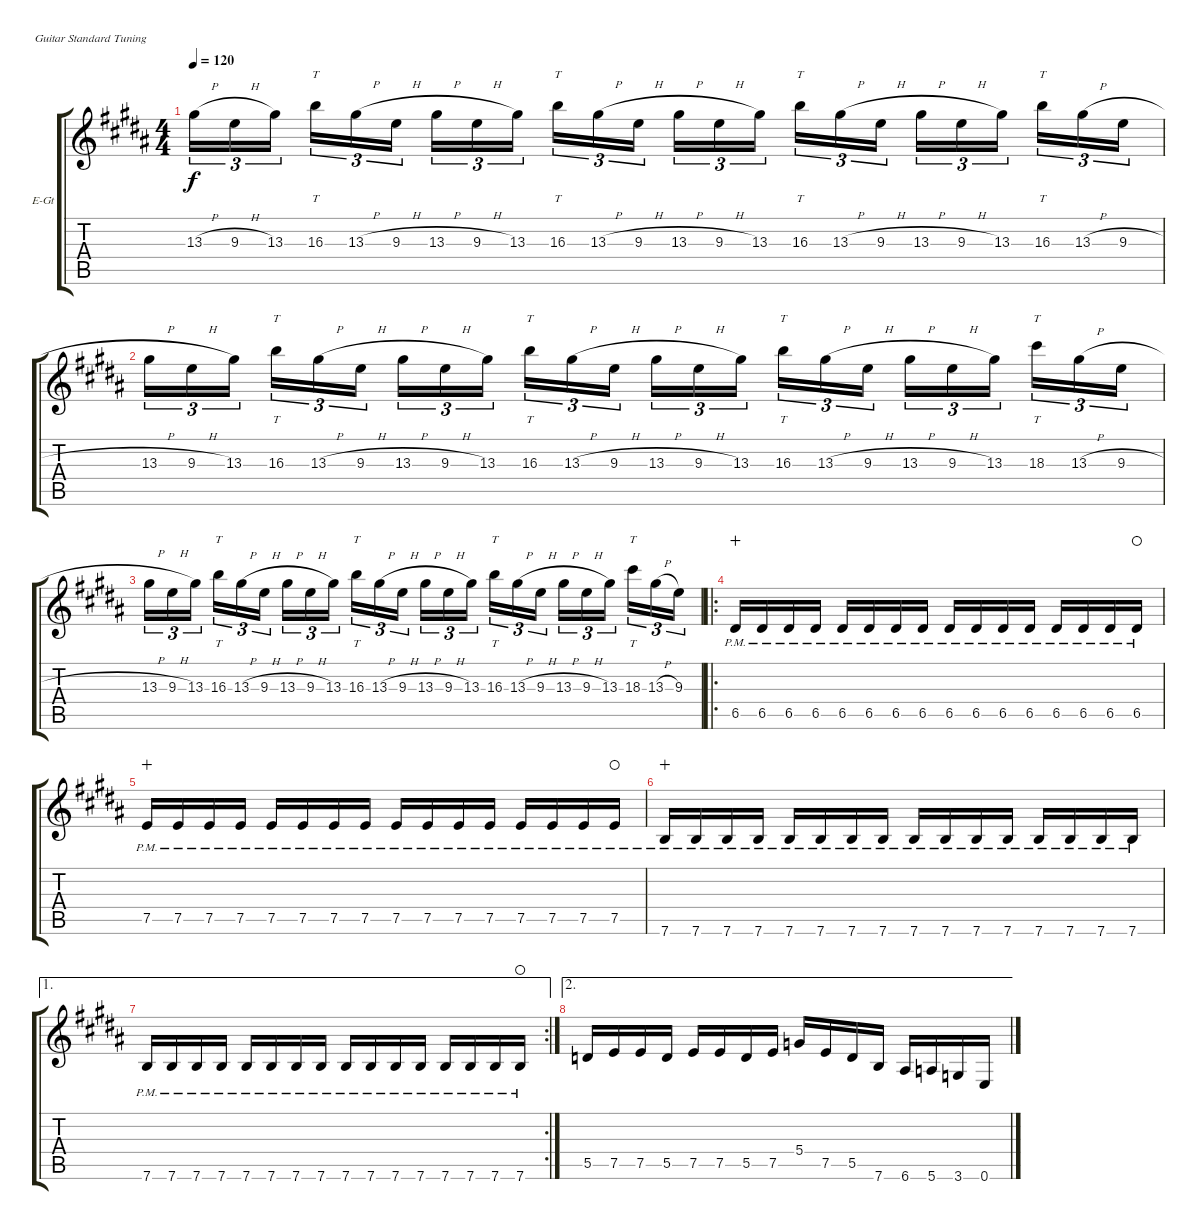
\bracketExtendMode groupsimilarinstruments
\firstSystemTrackNameOrientation horizontal
\otherSystemsTrackNameOrientation horizontal
\track ("Sly" "E-Gt") {instrument overdrivenguitar}
\staff {score tabs}
\tuning (E4 B3 G3 D3 A2 E2)
\ts (4 4)
\tempo 120
\clef g2
\ks g#minor
13.3{h acc #}.16{tu (3 2) dy f} 9.3{h acc forcenatural}.16{tu (3 2)} 13.3{acc #}.16{tu (3 2)} 16.3{acc forcenatural}.16{tt tu (3 2)} 13.3{h acc #}.16{tu (3 2)} 9.3{h acc forcenatural}.16{tu (3 2)} 13.3{h acc #}.16{tu (3 2)} 9.3{h acc forcenatural}.16{tu (3 2)} 13.3{acc #}.16{tu (3 2)} 16.3{acc forcenatural}.16{tt tu (3 2)} 13.3{h acc #}.16{tu (3 2)} 9.3{h acc forcenatural}.16{tu (3 2)} 13.3{h acc #}.16{tu (3 2)} 9.3{h acc forcenatural}.16{tu (3 2)} 13.3{acc #}.16{tu (3 2)} 16.3{acc forcenatural}.16{tt tu (3 2)} 13.3{h acc #}.16{tu (3 2)} 9.3{h acc forcenatural}.16{tu (3 2)} 13.3{h acc #}.16{tu (3 2)} 9.3{h acc forcenatural}.16{tu (3 2)} 13.3{acc #}.16{tu (3 2)} 16.3{acc forcenatural}.16{tt tu (3 2)} 13.3{h acc #}.16{tu (3 2)} 9.3{h acc forcenatural}.16{tu (3 2)} |
13.3{h acc #}.16{tu (3 2)} 9.3{h acc forcenatural}.16{tu (3 2)} 13.3{acc #}.16{tu (3 2)} 16.3{acc forcenatural}.16{tt tu (3 2)} 13.3{h acc #}.16{tu (3 2)} 9.3{h acc forcenatural}.16{tu (3 2)} 13.3{h acc #}.16{tu (3 2)} 9.3{h acc forcenatural}.16{tu (3 2)} 13.3{acc #}.16{tu (3 2)} 16.3{acc forcenatural}.16{tt tu (3 2)} 13.3{h acc #}.16{tu (3 2)} 9.3{h acc forcenatural}.16{tu (3 2)} 13.3{h acc #}.16{tu (3 2)} 9.3{h acc forcenatural}.16{tu (3 2)} 13.3{acc #}.16{tu (3 2)} 16.3{acc forcenatural}.16{tt tu (3 2)} 13.3{h acc #}.16{tu (3 2)} 9.3{h acc forcenatural}.16{tu (3 2)} 13.3{h acc #}.16{tu (3 2)} 9.3{h acc forcenatural}.16{tu (3 2)} 13.3{acc #}.16{tu (3 2)} 18.3{acc #}.16{tt tu (3 2)} 13.3{h acc #}.16{tu (3 2)} 9.3{h acc forcenatural}.16{tu (3 2)} |
13.3{h acc #}.16{tu (3 2)} 9.3{h acc forcenatural}.16{tu (3 2)} 13.3{acc #}.16{tu (3 2)} 16.3{acc forcenatural}.16{tt tu (3 2)} 13.3{h acc #}.16{tu (3 2)} 9.3{h acc forcenatural}.16{tu (3 2)} 13.3{h acc #}.16{tu (3 2)} 9.3{h acc forcenatural}.16{tu (3 2)} 13.3{acc #}.16{tu (3 2)} 16.3{acc forcenatural}.16{tt tu (3 2)} 13.3{h acc #}.16{tu (3 2)} 9.3{h acc forcenatural}.16{tu (3 2)} 13.3{h acc #}.16{tu (3 2)} 9.3{h acc forcenatural}.16{tu (3 2)} 13.3{acc #}.16{tu (3 2)} 16.3{acc forcenatural}.16{tt tu (3 2)} 13.3{h acc #}.16{tu (3 2)} 9.3{h acc forcenatural}.16{tu (3 2)} 13.3{h acc #}.16{tu (3 2)} 9.3{h acc forcenatural}.16{tu (3 2)} 13.3{acc #}.16{tu (3 2)} 18.3{acc #}.16{tt tu (3 2)} 13.3{h acc #}.16{tu (3 2)} 9.3{acc forcenatural}.16{tu (3 2)} |
\ro
6.5{pm acc #}.16{wahc} 6.5{pm acc #}.16 6.5{pm acc #}.16 6.5{pm acc #}.16 6.5{pm acc #}.16 6.5{pm acc #}.16 6.5{pm acc #}.16 6.5{pm acc #}.16 6.5{pm acc #}.16 6.5{pm acc #}.16 6.5{pm acc #}.16 6.5{pm acc #}.16 6.5{pm acc #}.16 6.5{pm acc #}.16 6.5{pm acc #}.16 6.5{pm acc #}.16{waho} |
7.5{pm acc forcenatural}.16{wahc} 7.5{pm acc forcenatural}.16 7.5{pm acc forcenatural}.16 7.5{pm acc forcenatural}.16 7.5{pm acc forcenatural}.16 7.5{pm acc forcenatural}.16 7.5{pm acc forcenatural}.16 7.5{pm acc forcenatural}.16 7.5{pm acc forcenatural}.16 7.5{pm acc forcenatural}.16 7.5{pm acc forcenatural}.16 7.5{pm acc forcenatural}.16 7.5{pm acc forcenatural}.16 7.5{pm acc forcenatural}.16 7.5{pm acc forcenatural}.16 7.5{pm acc forcenatural}.16{waho} |
7.6{pm acc forcenatural}.16{wahc} 7.6{pm acc forcenatural}.16 7.6{pm acc forcenatural}.16 7.6{pm acc forcenatural}.16 7.6{pm acc forcenatural}.16 7.6{pm acc forcenatural}.16 7.6{pm acc forcenatural}.16 7.6{pm acc forcenatural}.16 7.6{pm acc forcenatural}.16 7.6{pm acc forcenatural}.16 7.6{pm acc forcenatural}.16 7.6{pm acc forcenatural}.16 7.6{pm acc forcenatural}.16 7.6{pm acc forcenatural}.16 7.6{pm acc forcenatural}.16 7.6{pm acc forcenatural}.16 |
\ae 1
\rc 2
7.6{pm acc forcenatural}.16 7.6{pm acc forcenatural}.16 7.6{pm acc forcenatural}.16 7.6{pm acc forcenatural}.16 7.6{pm acc forcenatural}.16 7.6{pm acc forcenatural}.16 7.6{pm acc forcenatural}.16 7.6{pm acc forcenatural}.16 7.6{pm acc forcenatural}.16 7.6{pm acc forcenatural}.16 7.6{pm acc forcenatural}.16 7.6{pm acc forcenatural}.16 7.6{pm acc forcenatural}.16 7.6{pm acc forcenatural}.16 7.6{pm acc forcenatural}.16 7.6{pm acc forcenatural}.16{waho} |
\ae 2
5.5{acc forcenatural}.16 7.5{acc forcenatural}.16 7.5{acc forcenatural}.16 5.5{acc forcenatural}.16 7.5{acc forcenatural}.16 7.5{acc forcenatural}.16 5.5{acc forcenatural}.16 7.5{acc forcenatural}.16 5.4{acc forcenatural}.16 7.5{acc forcenatural}.16 5.5{acc forcenatural}.16 7.6{acc forcenatural}.16 6.6{acc #}.16 5.6{acc forcenatural}.16 3.6{acc forcenatural}.16 0.6{acc forcenatural}.16
